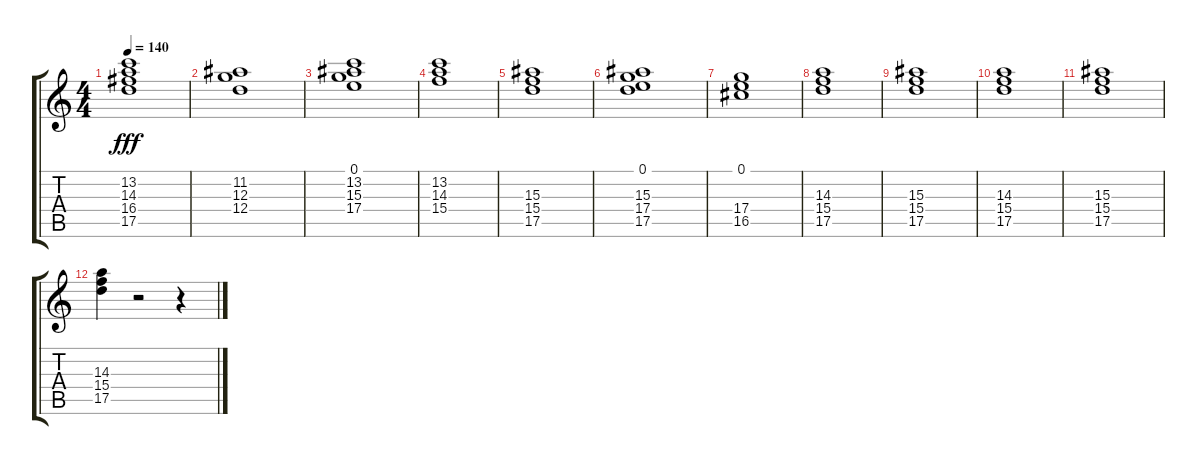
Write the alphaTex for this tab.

\track "" {instrument electricbasspick}
\staff {score tabs}
\tuning (E4 B3 G3 D3 A2 E2) {hide}
\ts (4 4)
\tempo 140
\clef g2
\ks c
(13.2 14.3 16.4 17.5).1{dy fff} |
(11.2 12.3 12.4).1 |
(0.1 13.2 15.3 17.4).1 |
(13.2 14.3 15.4).1 |
(15.3 15.4 17.5).1 |
(0.1 15.3 17.4 17.5).1 |
(0.1 17.4 16.5).1 |
(14.3 15.4 17.5).1 |
(15.3 15.4 17.5).1 |
(14.3 15.4 17.5).1 |
(15.3 15.4 17.5).1 |
(14.3 15.4 17.5).4 r.2 r.4
